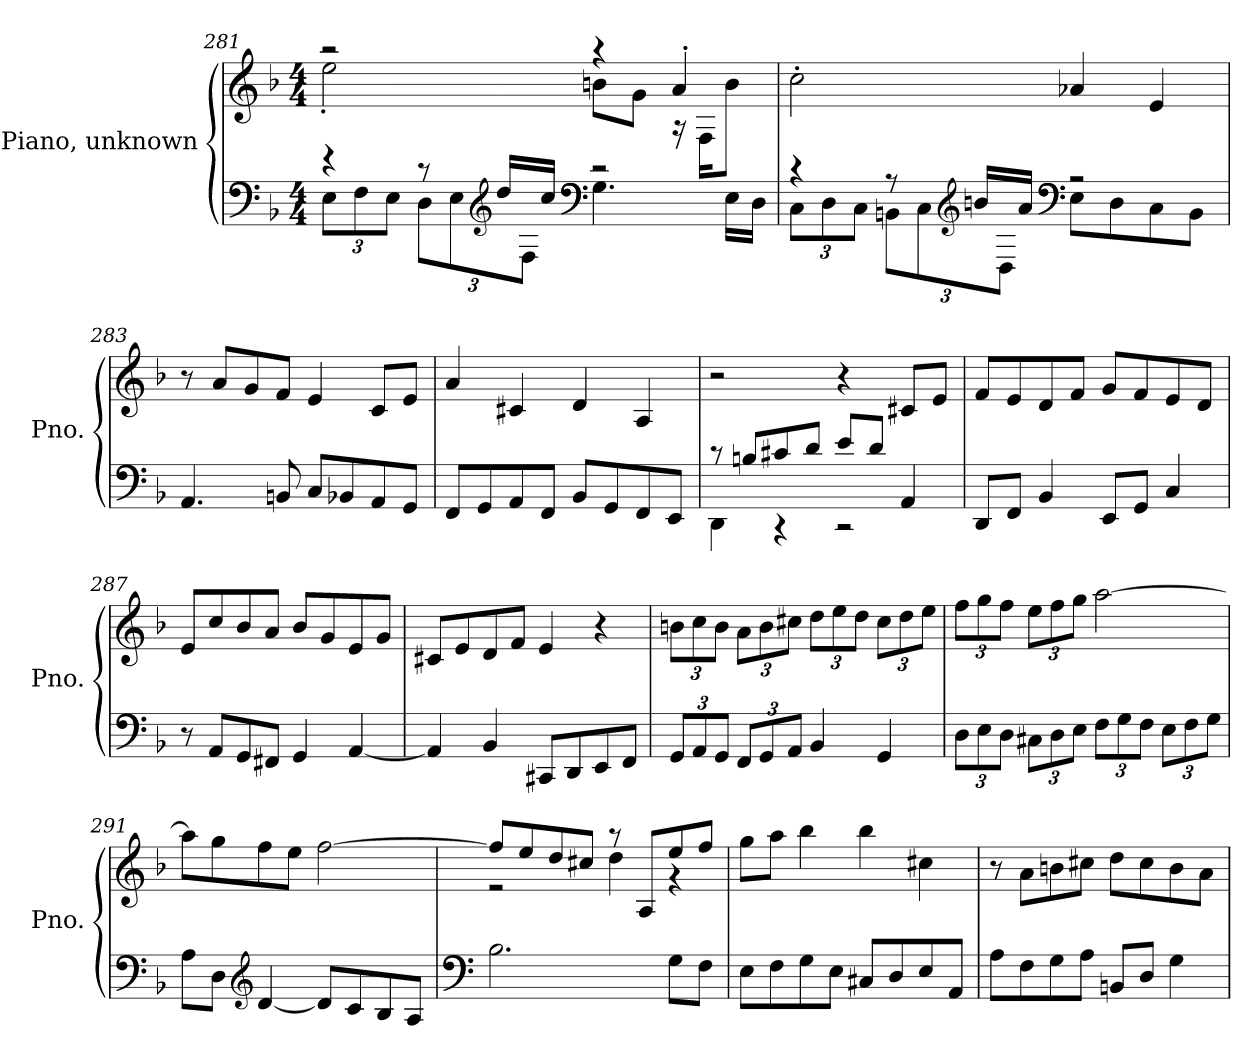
**kern	**kern
*part1	*part1
*staff2	*staff1
*I"Piano, unknown	*
*I'Pno.	*
!!LO:LB:g=z
*clefF4	*clefG2
*k[b-]	*k[b-]
*M4/4	*M4/4
=281	=281
*^	*
*	*Xbrackettup	*
*	*	*^
4r	12E\L	2r	2ee'\
.	12F\	.	.
.	12E\J	.	.
8r	12D\L	.	.
.	12E\	.	.
*clefG2	*	*	*
16dd/LL	.	.	.
.	12F\J	.	.
16cc/JJ	.	.	.
*clefF4	*	*	*
2r	4.G\	4r	8bn\L
.	.	.	8g\J
.	.	4a'/	16r
.	.	.	16F\KL
.	16E\LL	.	8b\J
.	16D\JJ	.	.
*	*	*v	*v
=282	=282	=282
4r	12C\L	2cc'\
.	12D\	.
.	12C\J	.
8r	12BBn\L	.
.	12C\	.
*clefG2	*	*
16bn/LL	.	.
.	12D\J	.
16a/JJ	.	.
*clefF4	*	*
2r	8E\L	4a-X/
.	8D\	.
.	8C\	4e/
.	8BB\J	.
*v	*v	*
=283	=283
4.AA/	8r
.	8a/L
.	8g/
8BBn/	8f/J
8C/L	4e/
8BB-X/	.
8AA/	8c/L
8GG/J	8e/J
!!LO:PB:g=z
=284	=284
8FF/L	4a/
8GG/	.
8AA/	4c#X/
8FF/J	.
8BB-/L	4d/
8GG/	.
8FF/	4A/
8EE/J	.
=285	=285
*^	*
8r	4DD\	2r
8Bn/L	.	.
8c#X/	4r	.
8d/J	.	.
8e/L	2r	4r
8d/J	.	.
4AA/	.	8c#X/L
.	.	8e/J
*v	*v	*
=286	=286
8DD/L	8f/L
8FF/J	8e/
4BB-/	8d/
.	8f/J
8EE/L	8g/L
8GG/J	8f/
4C/	8e/
.	8d/J
=287	=287
8r	8e/L
8AA/L	8cc/
8GG/	8b-/
8FF#X/J	8a/J
4GG/	8b-/L
.	8g/
[4AA/	8e/
.	8g/J
!!LO:LB:g=z
=288	=288
4AA/]	8c#X/L
.	8e/
4BB-/	8d/
.	8f/J
8CC#X/L	4e/
8DD/	.
8EE/	4r
8FF/J	.
=289	=289
*	*Xbrackettup
12GG/L	12bn\L
12AA/	12cc\
12GG/J	12b\J
12FF/L	12a\L
12GG/	12b\
12AA/J	12cc#X\J
4BB-/	12dd\L
.	12ee\
.	12dd\J
4GG/	12cc#\L
.	12dd\
.	12ee\J
=290	=290
12D\L	12ff\L
12E\	12gg\
12D\J	12ff\J
12C#X\L	12ee\L
12D\	12ff\
12E\J	12gg\J
12F\L	[2aa\
12G\	.
12F\J	.
12E\L	.
12F\	.
12G\J	.
!!LO:LB:g=z
=291	=291
8A\L	8aa\L]
8D\J	8gg\
*clefG2	*
[4d/	8ff\
.	8ee\J
8d/L]	[2ff\
8c/	.
8B-/	.
8A/J	.
=292	=292
*clefF4	*
*	*^
2.B-\	8ff/L]	2r
.	8ee/	.
.	8dd/	.
.	8cc#X/J	.
.	8r	4dd\
.	8A/L	.
8G\L	8ee/	4r
8F\J	8ff/J	.
*	*v	*v
=293	=293
8E\L	8gg\L
8F\	8aa\J
8G\	4bb-\
8E\J	.
8C#X/L	4bb-\
8D/	.
8E/	4cc#X\
8AA/J	.
=294	=294
8A\L	8r
8F\	8a\L
8G\	8bn\
8A\J	8cc#X\J
8BBn/L	8dd\L
8D/J	8cc#\
4G\	8b\
.	8a\J
=	=
*-	*-
